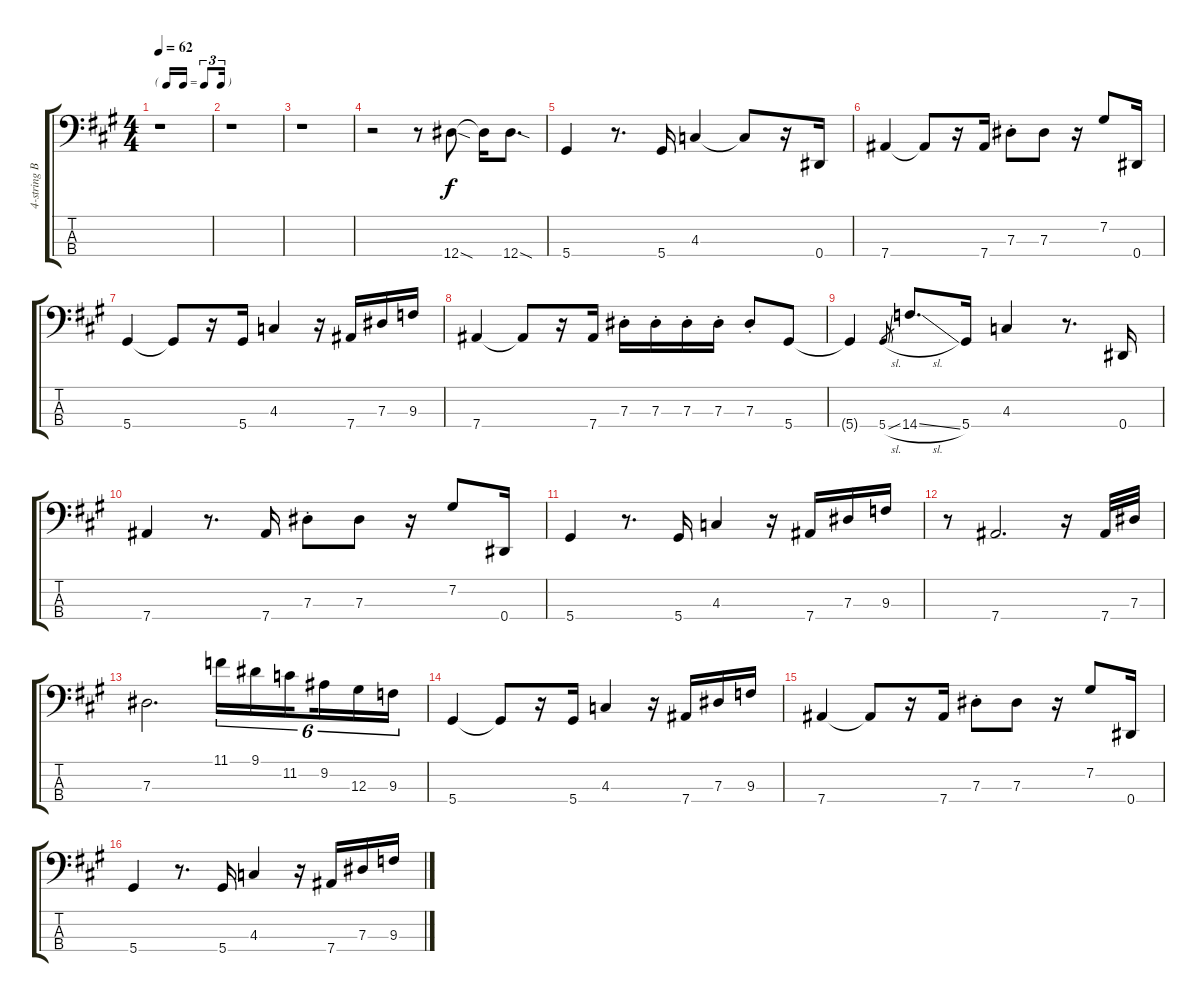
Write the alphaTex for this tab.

\track ("4-string Bass" "4-string B") {instrument electricbassfinger}
\staff {score tabs}
\tuning (Gb2 Db2 Ab1 Eb1) {hide}
\ts (4 4)
\tf triplet16th
\tempo 62
\clef f4
\ks a
r.1{dy f instrument electricbassfinger} |
r.1 |
r.1 |
r.2 r.8 12.4{sod}.8 12.4{t}.16 12.4{sod}.8{d} |
5.4.4 r.8{d} 5.4.16 4.3.4 4.3{t}.8 r.16 0.4.16 |
7.4.4 7.4{t}.8 r.16 7.4.16 7.3{st}.8 7.3.8 r.16 7.2.8 0.4.16 |
5.4.4 5.4{t}.8 r.16 5.4.16 4.3.4 r.16 7.4.16 7.3.16 9.3.16 |
7.4.4 7.4{t}.8 r.16 7.4.16 7.3{st}.16 7.3{st}.16 7.3{st}.16 7.3{st}.16 7.3{st}.8 5.4.8 |
5.4{t}.4 5.4{sl}.8{gr} 14.4{sl}.8{d} 5.4.16 4.3.4 r.8{d} 0.4.16 |
7.4.4 r.8{d} 7.4.16 7.3{st}.8 7.3.8 r.16 7.2.8 0.4.16 |
5.4.4 r.8{d} 5.4.16 4.3.4 r.16 7.4.16 7.3.16 9.3.16 |
r.8 7.4.2{d} r.16 7.4.32 7.3.32 |
7.3.2{d} 11.1.16{tu (6 4)} 9.1.16{tu (6 4)} 11.2.16{tu (6 4) beam splitsecondary} 9.2.16{tu (6 4)} 12.3.16{tu (6 4)} 9.3.16{tu (6 4)} |
5.4.4 5.4{t}.8 r.16 5.4.16 4.3.4 r.16 7.4.16 7.3.16 9.3.16 |
7.4.4 7.4{t}.8 r.16 7.4.16 7.3{st}.8 7.3.8 r.16 7.2.8 0.4.16 |
5.4.4 r.8{d} 5.4.16 4.3.4 r.16 7.4.16 7.3.16 9.3.16
